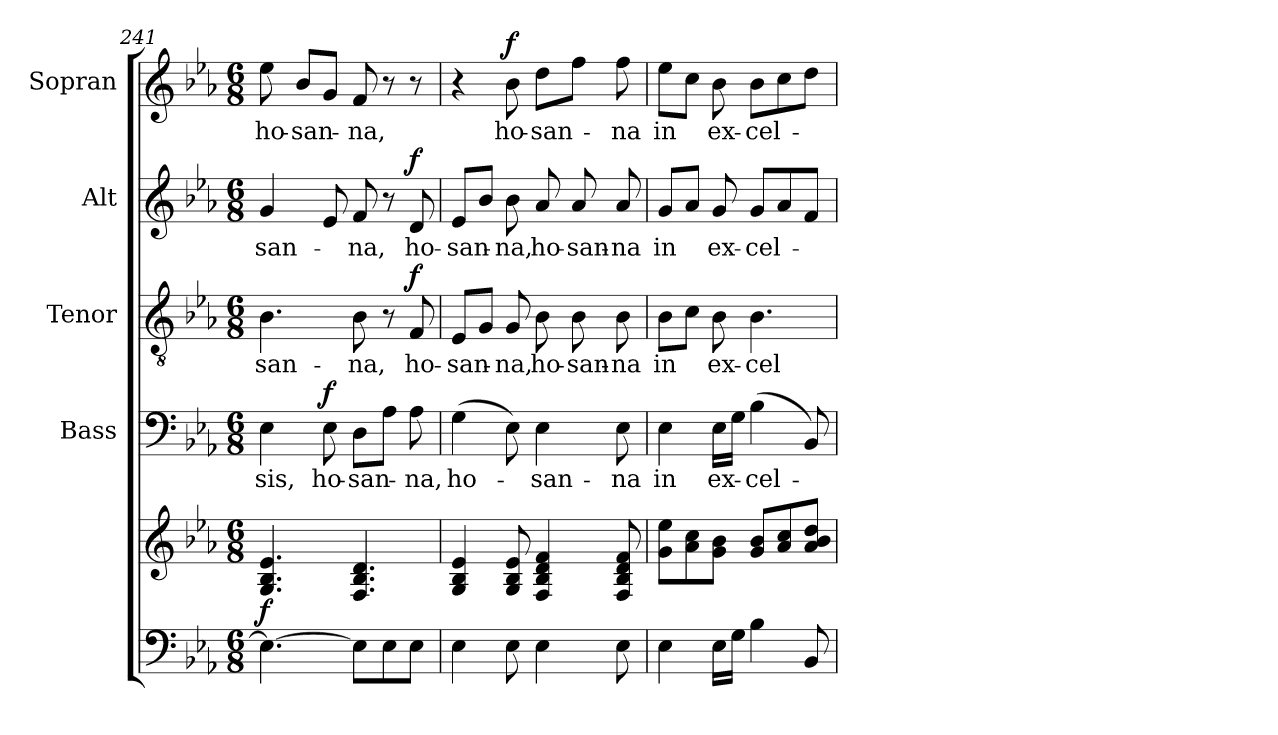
**kern	**kern	**dynam	**kern	**text	**dynam	**kern	**text	**dynam	**kern	**text	**dynam	**kern	**text	**dynam
*part5	*part5	*part5	*part4	*part4	*part4	*part3	*part3	*part3	*part2	*part2	*part2	*part1	*part1	*part1
*staff6	*staff5	*staff5/6	*staff4	*staff4	*staff4	*staff3	*staff3	*staff3	*staff2	*staff2	*staff2	*staff1	*staff1	*staff1
*	*	*	*I"Bass	*	*	*I"Tenor	*	*	*I"Alt	*	*	*I"Sopran	*	*
*	*	*	*I'B.	*	*	*I'T.	*	*	*I'A.	*	*	*I'S.	*	*
*clefF4	*clefG2	*	*clefF4	*	*	*clefGv2	*	*	*clefG2	*	*	*clefG2	*	*
*k[b-e-a-]	*k[b-e-a-]	*	*k[b-e-a-]	*	*	*k[b-e-a-]	*	*	*k[b-e-a-]	*	*	*k[b-e-a-]	*	*
*E-:	*E-:	*	*E-:	*	*	*E-:	*	*	*E-:	*	*	*E-:	*	*
*M6/8	*M6/8	*	*M6/8	*	*	*M6/8	*	*	*M6/8	*	*	*M6/8	*	*
=241	=241	=241	=241	=241	=241	=241	=241	=241	=241	=241	=241	=241	=241	=241
!	!	!LO:DY:b	!	!LO:LY:b	!	!	!LO:LY:b	!	!	!LO:LY:b	!	!	!LO:LY:b	!
4.E-\_	4.G/ 4.B-/ 4.e-/	f	4E-\	-sis,	.	4.B-\	-san-	.	4g/	-san-	.	8ee-\	ho-	.
!	!	!	!	!	!	!	!	!	!	!	!	!	!LO:LY:b	!
.	.	.	.	.	.	.	.	.	.	.	.	8b-/L	-san-	.
!	!	!	!	!LO:LY:b	!LO:DY:a	!	!	!	!	!	!	!	!	!
.	.	.	8E-\	ho-	f	.	.	.	8e-/	.	.	8g/J	.	.
!	!	!	!	!LO:LY:b	!	!	!LO:LY:b	!	!	!LO:LY:b	!	!	!LO:LY:b	!
8E-\L]	4.F/ 4.B-/ 4.d/	.	8D\L	-san-	.	8B-\	-na,	.	8f/	-na,	.	8f/	-na,	.
8E-\	.	.	8A-\J	.	.	8r	.	.	8r	.	.	8r	.	.
!	!	!	!	!LO:LY:b	!	!	!LO:LY:b	!LO:DY:a	!	!LO:LY:b	!LO:DY:a	!	!	!
8E-\J	.	.	8A-\	-na,	.	8F/	ho-	f	8d/	ho-	f	8r	.	.
!!LO:LB:g=z
=242	=242	=242	=242	=242	=242	=242	=242	=242	=242	=242	=242	=242	=242	=242
!	!	!	!	!LO:LY:b	!	!	!LO:LY:b	!	!	!LO:LY:b	!	!	!	!
4E-\	4G/ 4B-/ 4e-/	.	(>4G\	ho-	.	8E-/L	-san-	.	8e-/L	-san-	.	4r	.	.
.	.	.	.	.	.	8G/J	.	.	8b-/J	.	.	.	.	.
!	!	!	!	!	!	!	!LO:LY:b	!	!	!LO:LY:b	!	!	!LO:LY:b	!LO:DY:a
8E-\	8G/ 8B-/ 8e-/	.	8E-\)	.	.	8G/	-na,	.	8b-\	-na,	.	8b-\	ho-	f
!	!	!	!	!LO:LY:b	!	!	!LO:LY:b	!	!	!LO:LY:b	!	!	!LO:LY:b	!
4E-\	4F/ 4B-/ 4d/ 4f/	.	4E-\	-san-	.	8B-\	ho-	.	8a-/	ho-	.	8dd\L	-san-	.
!	!	!	!	!	!	!	!LO:LY:b	!	!	!LO:LY:b	!	!	!	!
.	.	.	.	.	.	8B-\	-san-	.	8a-/	-san-	.	8ff\J	.	.
!	!	!	!	!LO:LY:b	!	!	!LO:LY:b	!	!	!LO:LY:b	!	!	!LO:LY:b	!
8E-\	8F/ 8B-/ 8d/ 8f/	.	8E-\	-na	.	8B-\	-na	.	8a-/	-na	.	8ff\	-na	.
=243	=243	=243	=243	=243	=243	=243	=243	=243	=243	=243	=243	=243	=243	=243
!	!	!	!	!LO:LY:b	!	!	!LO:LY:b	!	!	!LO:LY:b	!	!	!LO:LY:b	!
4E-\	8g\ 8ee-\L	.	4E-\	in	.	8B-\L	in	.	8g/L	in	.	8ee-\L	in	.
.	8a-\ 8cc\	.	.	.	.	8c\J	.	.	8a-/J	.	.	8cc\J	.	.
!	!	!	!	!LO:LY:b	!	!	!LO:LY:b	!	!	!LO:LY:b	!	!	!LO:LY:b	!
16E-\LL	8g\ 8b-\J	.	16E-\LL	ex-	.	8B-\	ex-	.	8g/	ex-	.	8b-\	ex-	.
16G\JJ	.	.	16G\JJ	.	.	.	.	.	.	.	.	.	.	.
!	!	!	!	!LO:LY:b	!	!	!LO:LY:b	!	!	!LO:LY:b	!	!	!LO:LY:b	!
4B-\	8g/ 8b-/L	.	(>4B-\	-cel-	.	4.B-\	-cel-	.	8g/L	-cel-	.	8b-\L	-cel-	.
.	8a-/ 8cc/	.	.	.	.	.	.	.	8a-/	.	.	8cc\	.	.
8BB-/	8a-/ 8b-/ 8dd/J	.	8BB-/)	.	.	.	.	.	8f/J	.	.	8dd\J	.	.
=	=	=	=	=	=	=	=	=	=	=	=	=	=	=
*-	*-	*-	*-	*-	*-	*-	*-	*-	*-	*-	*-	*-	*-	*-
